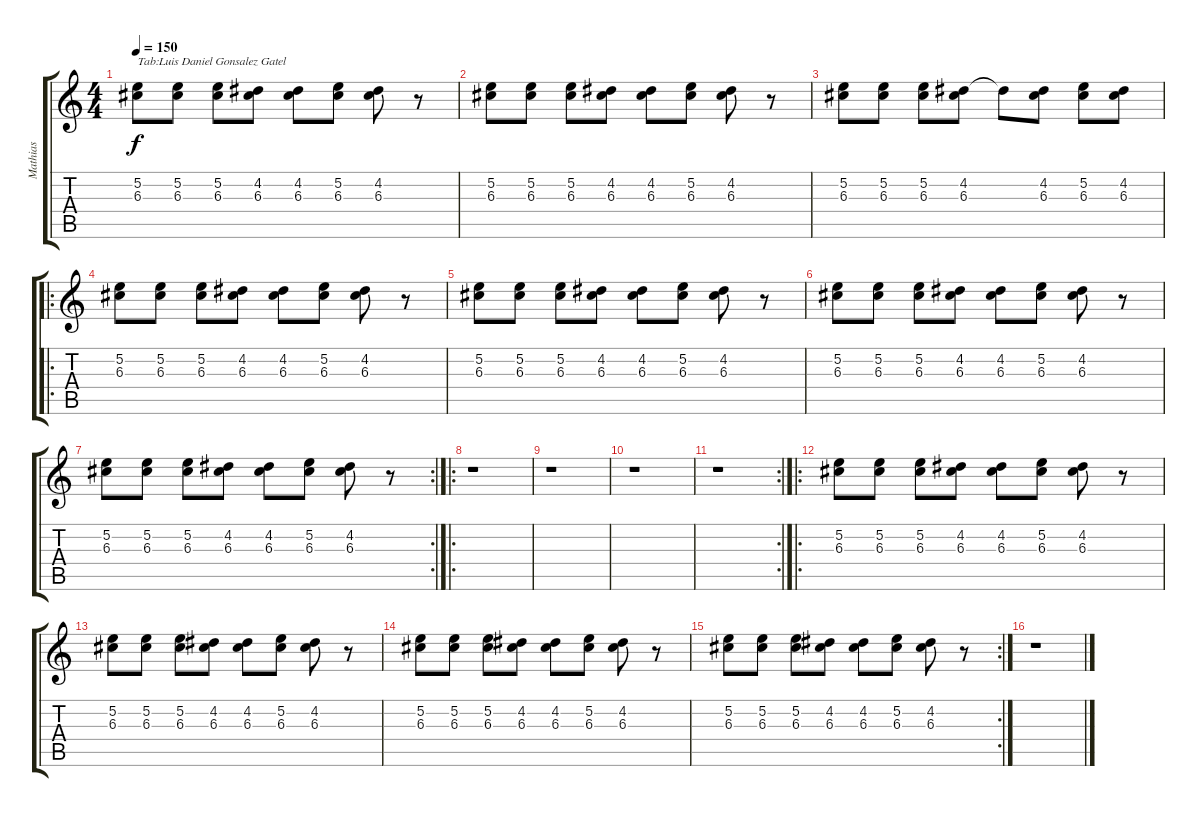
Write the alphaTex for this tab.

\track ("Mathias" "Mathias") {instrument overdrivenguitar}
\staff {score tabs}
\tuning (E4 B3 G3 D3 A2 E2) {hide}
\ts (4 4)
\tempo 150
\clef g2
\ks c
(5.2 6.3).8{txt "Tab:Luis Daniel Gonsalez Gatel" dy f instrument overdrivenguitar} (5.2 6.3).8 (5.2 6.3).8 (4.2 6.3).8 (4.2 6.3).8 (5.2 6.3).8 (4.2 6.3).8 r.8 |
(5.2 6.3).8 (5.2 6.3).8 (5.2 6.3).8 (4.2 6.3).8 (4.2 6.3).8 (5.2 6.3).8 (4.2 6.3).8 r.8 |
(5.2 6.3).8 (5.2 6.3).8 (5.2 6.3).8 (4.2 6.3).8 4.2{t}.8 (4.2 6.3).8 (5.2 6.3).8 (4.2 6.3).8 |
\ro
(5.2 6.3).8 (5.2 6.3).8 (5.2 6.3).8 (4.2 6.3).8 (4.2 6.3).8 (5.2 6.3).8 (4.2 6.3).8 r.8 |
(5.2 6.3).8 (5.2 6.3).8 (5.2 6.3).8 (4.2 6.3).8 (4.2 6.3).8 (5.2 6.3).8 (4.2 6.3).8 r.8 |
(5.2 6.3).8 (5.2 6.3).8 (5.2 6.3).8 (4.2 6.3).8 (4.2 6.3).8 (5.2 6.3).8 (4.2 6.3).8 r.8 |
\rc 2
(5.2 6.3).8 (5.2 6.3).8 (5.2 6.3).8 (4.2 6.3).8 (4.2 6.3).8 (5.2 6.3).8 (4.2 6.3).8 r.8 |
\ro
r.1 |
r.1 |
r.1 |
\rc 2
r.1 |
\ro
(5.2 6.3).8 (5.2 6.3).8 (5.2 6.3).8 (4.2 6.3).8 (4.2 6.3).8 (5.2 6.3).8 (4.2 6.3).8 r.8 |
(5.2 6.3).8 (5.2 6.3).8 (5.2 6.3).8 (4.2 6.3).8 (4.2 6.3).8 (5.2 6.3).8 (4.2 6.3).8 r.8 |
(5.2 6.3).8 (5.2 6.3).8 (5.2 6.3).8 (4.2 6.3).8 (4.2 6.3).8 (5.2 6.3).8 (4.2 6.3).8 r.8 |
\rc 2
(5.2 6.3).8 (5.2 6.3).8 (5.2 6.3).8 (4.2 6.3).8 (4.2 6.3).8 (5.2 6.3).8 (4.2 6.3).8 r.8 |
r.1
